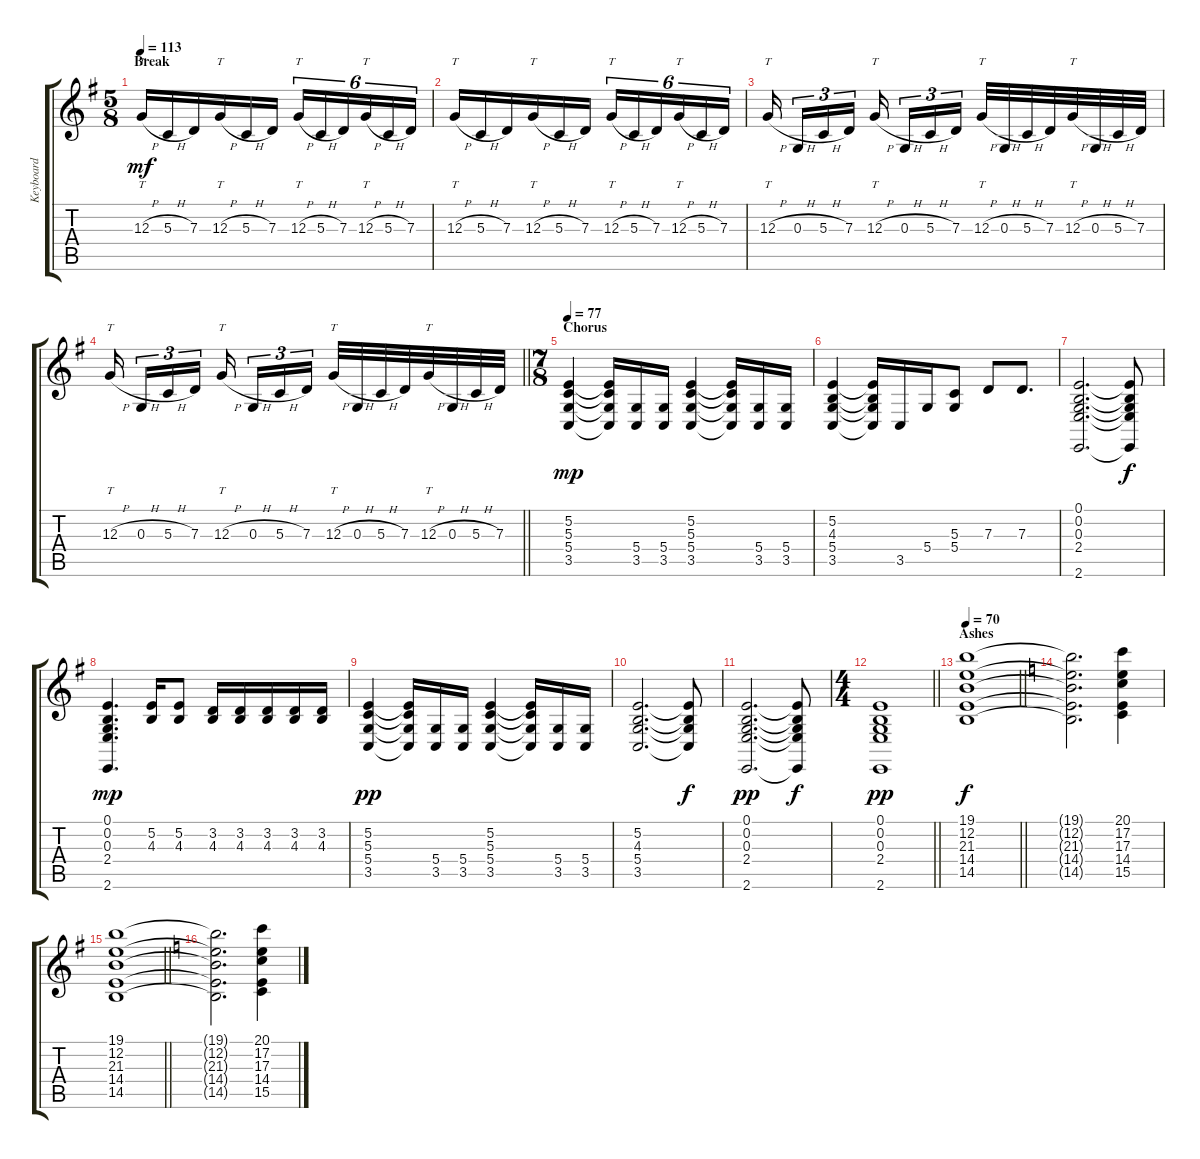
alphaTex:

\track ("Keyboard" "Keyboard") {instrument fx8scifi}
\staff {score tabs}
\tuning (E4 B3 G3 D3 A2 D2) {hide}
\ts (5 8)
\section ("" "Break")
\tempo 113
\clef g2
\ks g
12.3{h}.16{tt dy mf volume 9 instrument pad1newage} 5.3{h}.16 7.3.16 12.3{h}.16{tt} 5.3{h}.16 7.3.16 12.3{h}.16{tt tu (6 4)} 5.3{h}.16{tu (6 4)} 7.3.16{tu (6 4)} 12.3{h}.16{tt tu (6 4)} 5.3{h}.16{tu (6 4)} 7.3.16{tu (6 4)} |
12.3{h}.16{tt} 5.3{h}.16 7.3.16 12.3{h}.16{tt} 5.3{h}.16 7.3.16 12.3{h}.16{tt tu (6 4)} 5.3{h}.16{tu (6 4)} 7.3.16{tu (6 4)} 12.3{h}.16{tt tu (6 4)} 5.3{h}.16{tu (6 4)} 7.3.16{tu (6 4)} |
12.3{h}.16{tt beam splitsecondary} 0.3{h}.16{tu (3 2)} 5.3{h}.16{tu (3 2)} 7.3.16{tu (3 2)} 12.3{h}.16{tt} 0.3{h}.16{tu (3 2)} 5.3{h}.16{tu (3 2)} 7.3.16{tu (3 2)} 12.3{h}.32{tt} 0.3{h}.32 5.3{h}.32 7.3.32 12.3{h}.32{tt} 0.3{h}.32 5.3{h}.32 7.3.32 |
\barLineRight lightlight
12.3{h}.16{tt beam splitsecondary} 0.3{h}.16{tu (3 2)} 5.3{h}.16{tu (3 2)} 7.3.16{tu (3 2)} 12.3{h}.16{tt} 0.3{h}.16{tu (3 2)} 5.3{h}.16{tu (3 2)} 7.3.16{tu (3 2)} 12.3{h}.32{tt} 0.3{h}.32 5.3{h}.32 7.3.32 12.3{h}.32{tt} 0.3{h}.32 5.3{h}.32 7.3.32 |
\ts (7 8)
\section ("" "Chorus")
\tempo 77
(5.2 5.3 5.4 3.5).4{dy mp volume 14 instrument acousticgrandpiano} (5.2{t} 5.3{t} 5.4{t} 3.5{t}).16 (5.4 3.5).16 (5.4 3.5).16 (5.2 5.3 5.4 3.5).4 (5.2{t} 5.3{t} 5.4{t} 3.5{t}).16 (5.4 3.5).16 (5.4 3.5).16 |
(5.2 4.3 5.4 3.5).4 (5.2{t} 4.3{t} 5.4{t} 3.5{t}).16 3.5.16 5.4.16 (5.3 5.4).8 7.3.8 7.3.8{d} |
(0.1 0.2 0.3 2.4 2.6).2{d} (0.1{t} 0.2{t} 0.3{t} 2.4{t} 2.6{t}).8{dy f} |
(0.1 0.2 0.3 2.4 2.6).4{d dy mp} (5.2 4.3).16 (5.2 4.3).8 (3.2 4.3).16 (3.2 4.3).16 (3.2 4.3).16 (3.2 4.3).16 (3.2 4.3).16 |
(5.2 5.3 5.4 3.5).4{dy pp volume 16} (5.2{t} 5.3{t} 5.4{t} 3.5{t}).16 (5.4 3.5).16 (5.4 3.5).16 (5.2 5.3 5.4 3.5).4 (5.2{t} 5.3{t} 5.4{t} 3.5{t}).16 (5.4 3.5).16 (5.4 3.5).16 |
(5.2 4.3 5.4 3.5).2{d} (5.2{t} 4.3{t} 5.4{t} 3.5{t}).8{dy f} |
(0.1 0.2 0.3 2.4 2.6).2{d dy pp} (0.1{t} 0.2{t} 0.3{t} 2.4{t} 2.6{t}).8{dy f} |
\ts (4 4)
\barLineRight lightlight
(0.1 0.2 0.3 2.4 2.6).1{dy pp} |
\section ("" "Ashes")
\tempo 70
\barLineRight lightlight
(19.1 12.2 21.3 14.4 14.5).1{dy f volume 9 instrument stringensemble1} |
\ks c
(19.1{t} 12.2{t} 21.3{t} 14.4{t} 14.5{t}).2{d} (20.1 17.2 17.3 14.4 15.5).4 |
\barLineRight lightlight
\ks g
(19.1 12.2 21.3 14.4 14.5).1 |
\ks c
(19.1{t} 12.2{t} 21.3{t} 14.4{t} 14.5{t}).2{d} (20.1 17.2 17.3 14.4 15.5).4
